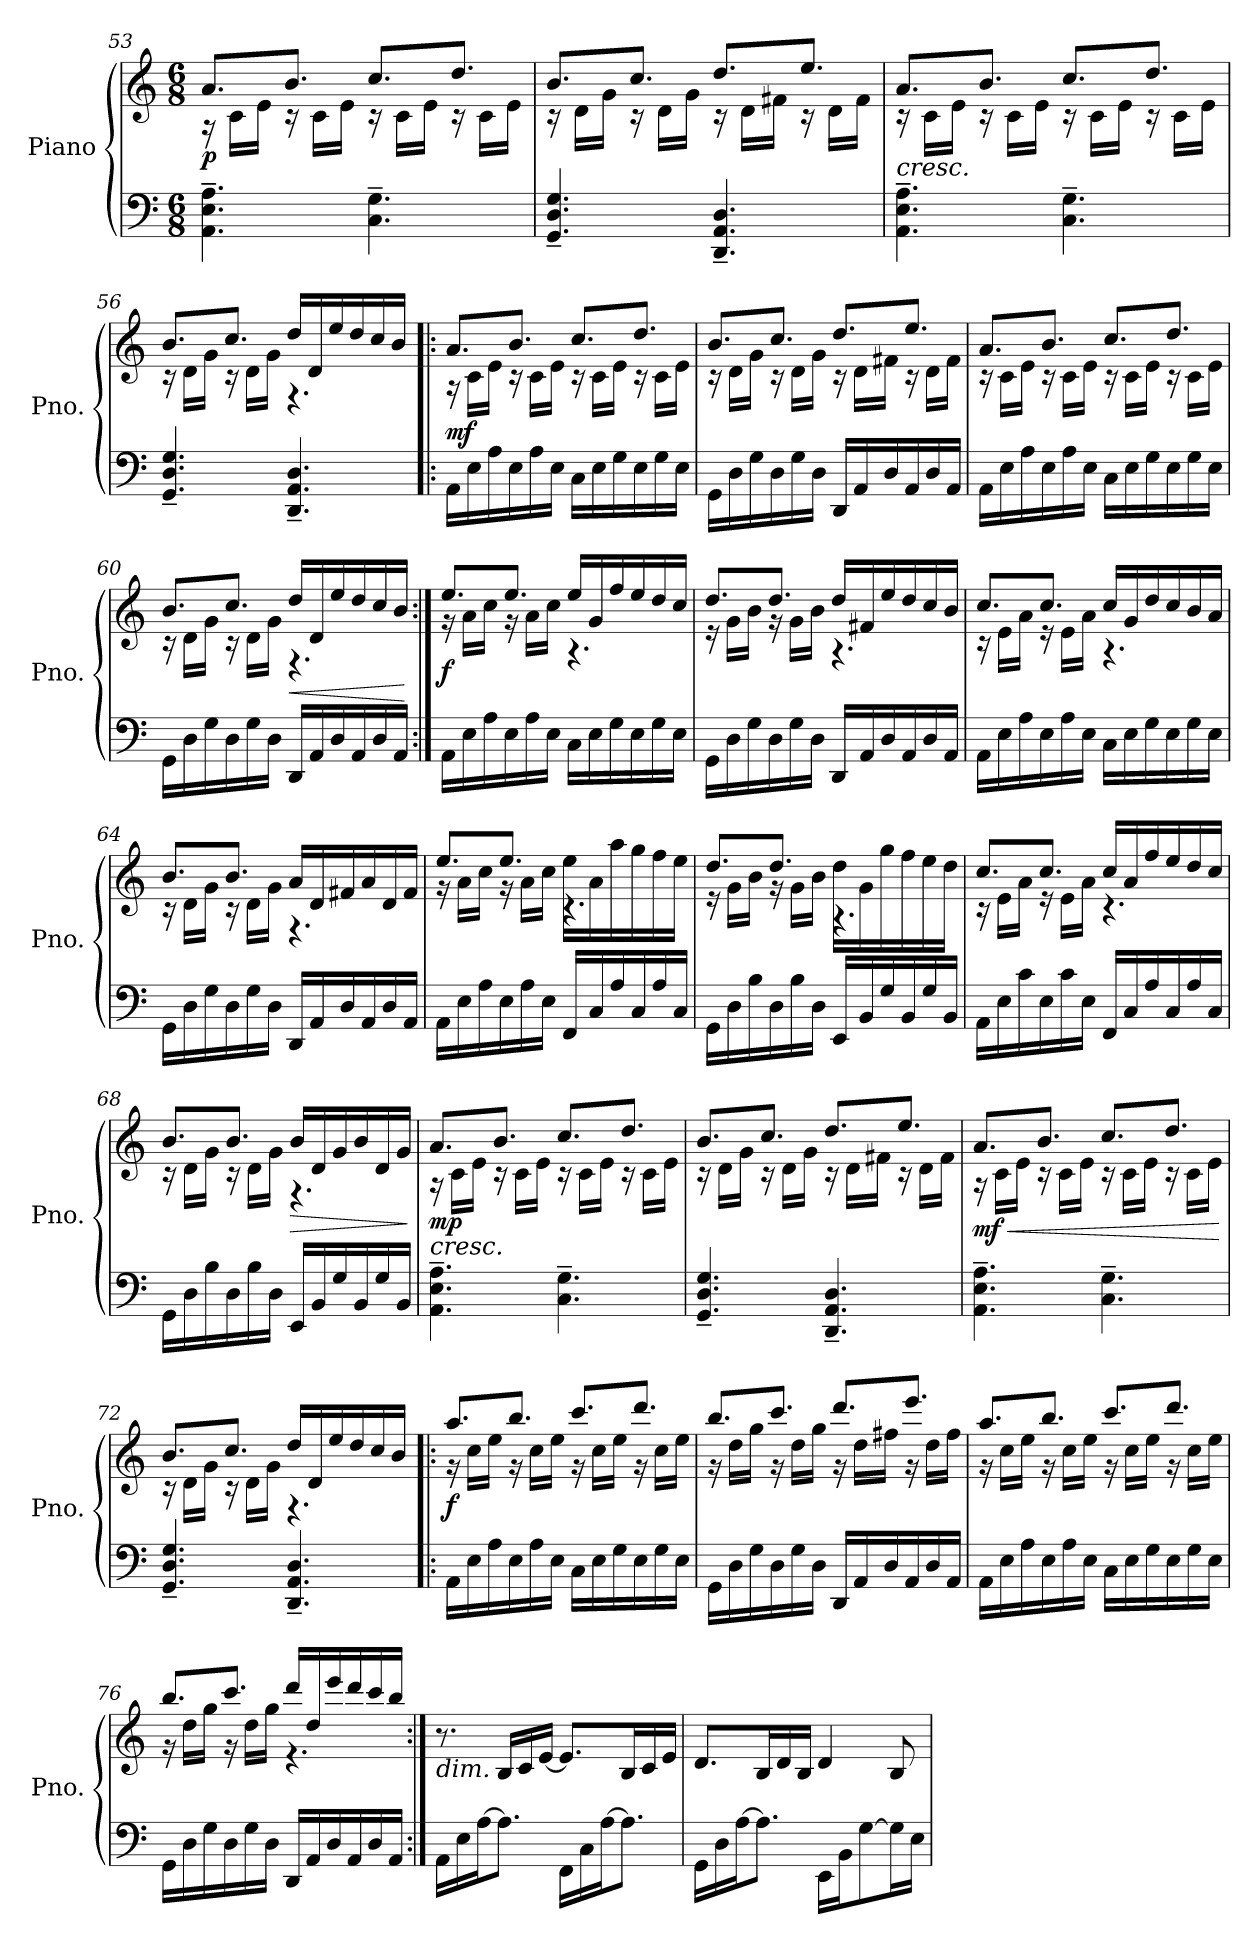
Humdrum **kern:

**kern	**kern	**dynam
*part1	*part1	*part1
*staff2	*staff1	*staff1/2
*I"Piano	*	*
*I'Pno.	*	*
*clefF4	*clefG2	*
*k[]	*k[]	*
*M6/8	*M6/8	*
=53	=53	=53
*	*^	*
!	!	!	!LO:DY:b
4.AA\~ 4.E\~ 4.A\~	8.a/L	16r	p
.	.	16c\LL	.
.	.	16e\JJ	.
.	8.b/J	16r	.
.	.	16c\LL	.
.	.	16e\JJ	.
4.C\~ 4.G\~	8.cc/L	16r	.
.	.	16c\LL	.
.	.	16e\JJ	.
.	8.dd/J	16r	.
.	.	16c\LL	.
.	.	16e\JJ	.
!!LO:LB:g=z	!!
=54	=54	=54	=54
4.GG/~ 4.D/~ 4.G/~	8.b/L	16r	.
.	.	16d\LL	.
.	.	16g\JJ	.
.	8.cc/J	16r	.
.	.	16d\LL	.
.	.	16g\JJ	.
4.DD/~ 4.AA/~ 4.D/~	8.dd/L	16r	.
.	.	16d\LL	.
.	.	16f#X\JJ	.
.	8.ee/J	16r	.
.	.	16d\LL	.
.	.	16f#\JJ	.
=55	=55	=55	=55
!	!LO:TX:b:i:t=cresc.	!	!
4.AA\~ 4.E\~ 4.A\~	8.a/L	16r	.
.	.	16c\LL	.
.	.	16e\JJ	.
.	8.b/J	16r	.
.	.	16c\LL	.
.	.	16e\JJ	.
4.C\~ 4.G\~	8.cc/L	16r	.
.	.	16c\LL	.
.	.	16e\JJ	.
.	8.dd/J	16r	.
.	.	16c\LL	.
.	.	16e\JJ	.
=56	=56	=56	=56
4.GG/~ 4.D/~ 4.G/~	8.b/L	16r	.
.	.	16d\LL	.
.	.	16g\JJ	.
.	8.cc/J	16r	.
.	.	16d\LL	.
.	.	16g\JJ	.
4.DD/~ 4.AA/~ 4.D/~	16dd/LL	4.r	.
.	16d/	.	.
.	16ee/	.	.
.	16dd/	.	.
.	16cc/	.	.
.	16b/JJ	.	.
!!LO:LB:g=z	!!
=57!|:	=57!|:	=57!|:	=57!|:
!	!	!	!LO:DY:b
16AA\LL	8.a/L	16r	mf
16E\	.	16c\LL	.
16A\	.	16e\JJ	.
16E\	8.b/J	16r	.
16A\	.	16c\LL	.
16E\JJ	.	16e\JJ	.
16C\LL	8.cc/L	16r	.
16E\	.	16c\LL	.
16G\	.	16e\JJ	.
16E\	8.dd/J	16r	.
16G\	.	16c\LL	.
16E\JJ	.	16e\JJ	.
=58	=58	=58	=58
16GG\LL	8.b/L	16r	.
16D\	.	16d\LL	.
16G\	.	16g\JJ	.
16D\	8.cc/J	16r	.
16G\	.	16d\LL	.
16D\JJ	.	16g\JJ	.
16DD/LL	8.dd/L	16r	.
16AA/	.	16d\LL	.
16D/	.	16f#X\JJ	.
16AA/	8.ee/J	16r	.
16D/	.	16d\LL	.
16AA/JJ	.	16f#\JJ	.
=59	=59	=59	=59
16AA\LL	8.a/L	16r	.
16E\	.	16c\LL	.
16A\	.	16e\JJ	.
16E\	8.b/J	16r	.
16A\	.	16c\LL	.
16E\JJ	.	16e\JJ	.
16C\LL	8.cc/L	16r	.
16E\	.	16c\LL	.
16G\	.	16e\JJ	.
16E\	8.dd/J	16r	.
16G\	.	16c\LL	.
16E\JJ	.	16e\JJ	.
!!LO:LB:g=z	!!
=60	=60	=60	=60
16GG\LL	8.b/L	16r	.
16D\	.	16d\LL	.
16G\	.	16g\JJ	.
16D\	8.cc/J	16r	.
16G\	.	16d\LL	.
16D\JJ	.	16g\JJ	.
!	!	!	!LO:HP:b
16DD/LL	16dd/LL	4.r	<
16AA/	16d/	.	.
16D/	16ee/	.	.
16AA/	16dd/	.	.
16D/	16cc/	.	.
16AA/JJ	16b/JJ	.	.
*	*v	*v	*
.	.	[
=61:|!	=61:|!	=61:|!
*	*^	*
!	!	!	!LO:DY:b
16AA\LL	8.ee/L	16r	f
16E\	.	16a\LL	.
16A\	.	16cc\JJ	.
16E\	8.ee/J	16r	.
16A\	.	16a\LL	.
16E\JJ	.	16cc\JJ	.
16C\LL	16ee/LL	4.r	.
16E\	16g/	.	.
16G\	16ff/	.	.
16E\	16ee/	.	.
16G\	16dd/	.	.
16E\JJ	16cc/JJ	.	.
=62	=62	=62	=62
16GG\LL	8.dd/L	16r	.
16D\	.	16g\LL	.
16G\	.	16b\JJ	.
16D\	8.dd/J	16r	.
16G\	.	16g\LL	.
16D\JJ	.	16b\JJ	.
16DD/LL	16dd/LL	4.r	.
16AA/	16f#X/	.	.
16D/	16ee/	.	.
16AA/	16dd/	.	.
16D/	16cc/	.	.
16AA/JJ	16b/JJ	.	.
=63	=63	=63	=63
16AA\LL	8.cc/L	16r	.
16E\	.	16e\LL	.
16A\	.	16a\JJ	.
16E\	8.cc/J	16r	.
16A\	.	16e\LL	.
16E\JJ	.	16a\JJ	.
16C\LL	16cc/LL	4.r	.
16E\	16g/	.	.
16G\	16dd/	.	.
16E\	16cc/	.	.
16G\	16b/	.	.
16E\JJ	16a/JJ	.	.
!!LO:LB:g=z	!!
=64	=64	=64	=64
16GG\LL	8.b/L	16r	.
16D\	.	16d\LL	.
16G\	.	16g\JJ	.
16D\	8.b/J	16r	.
16G\	.	16d\LL	.
16D\JJ	.	16g\JJ	.
16DD/LL	16a/LL	4.r	.
16AA/	16d/	.	.
16D/	16f#X/	.	.
16AA/	16a/	.	.
16D/	16d/	.	.
16AA/JJ	16f#/JJ	.	.
=65	=65	=65	=65
16AA\LL	8.ee/L	16r	.
16E\	.	16a\LL	.
16A\	.	16cc\JJ	.
16E\	8.ee/J	16r	.
16A\	.	16a\LL	.
16E\JJ	.	16cc\JJ	.
16FF/LL	16ee\LL	4.r	.
16C/	16a\	.	.
16A/	16aa\	.	.
16C/	16gg\	.	.
16A/	16ff\	.	.
16C/JJ	16ee\JJ	.	.
=66	=66	=66	=66
16GG\LL	8.dd/L	16r	.
16D\	.	16g\LL	.
16B\	.	16b\JJ	.
16D\	8.dd/J	16r	.
16B\	.	16g\LL	.
16D\JJ	.	16b\JJ	.
16EE/LL	16dd\LL	4.r	.
16BB/	16g\	.	.
16G/	16gg\	.	.
16BB/	16ff\	.	.
16G/	16ee\	.	.
16BB/JJ	16dd\JJ	.	.
=67	=67	=67	=67
16AA\LL	8.cc/L	16r	.
16E\	.	16e\LL	.
16c\	.	16a\JJ	.
16E\	8.cc/J	16r	.
16c\	.	16e\LL	.
16E\JJ	.	16a\JJ	.
16FF/LL	16cc/LL	4.r	.
16C/	16a/	.	.
16A/	16ff/	.	.
16C/	16ee/	.	.
16A/	16dd/	.	.
16C/JJ	16cc/JJ	.	.
!!LO:LB:g=z	!!
=68	=68	=68	=68
16GG\LL	8.b/L	16r	.
16D\	.	16d\LL	.
16B\	.	16g\JJ	.
16D\	8.b/J	16r	.
16B\	.	16d\LL	.
16D\JJ	.	16g\JJ	.
!	!	!	!LO:HP:b
16EE/LL	16b/LL	4.r	>
16BB/	16d/	.	.
16G/	16g/	.	.
16BB/	16b/	.	.
16G/	16d/	.	.
16BB/JJ	16g/JJ	.	.
*	*v	*v	*
.	.	]
=69	=69	=69
*	*^	*
!	!LO:TX:b:i:t=cresc.	!	!
!	!	!	!LO:DY:b
4.AA\~ 4.E\~ 4.A\~	8.a/L	16r	mp
.	.	16c\LL	.
.	.	16e\JJ	.
.	8.b/J	16r	.
.	.	16c\LL	.
.	.	16e\JJ	.
4.C\~ 4.G\~	8.cc/L	16r	.
.	.	16c\LL	.
.	.	16e\JJ	.
.	8.dd/J	16r	.
.	.	16c\LL	.
.	.	16e\JJ	.
=70	=70	=70	=70
4.GG/~ 4.D/~ 4.G/~	8.b/L	16r	.
.	.	16d\LL	.
.	.	16g\JJ	.
.	8.cc/J	16r	.
.	.	16d\LL	.
.	.	16g\JJ	.
4.DD/~ 4.AA/~ 4.D/~	8.dd/L	16r	.
.	.	16d\LL	.
.	.	16f#X\JJ	.
.	8.ee/J	16r	.
.	.	16d\LL	.
.	.	16f#\JJ	.
!!LO:PB:g=z	!!
=71	=71	=71	=71
!	!	!	!LO:HP:b
!	!	!	!LO:DY:n=1:b
4.AA\~ 4.E\~ 4.A\~	8.a/L	16r	< mf
.	.	16c\LL	.
.	.	16e\JJ	.
.	8.b/J	16r	.
.	.	16c\LL	.
.	.	16e\JJ	.
4.C\~ 4.G\~	8.cc/L	16r	.
.	.	16c\LL	.
.	.	16e\JJ	.
.	8.dd/J	16r	.
.	.	16c\LL	.
.	.	16e\JJ	.
*	*v	*v	*
.	.	[
=72	=72	=72
*	*^	*
4.GG/~ 4.D/~ 4.G/~	8.b/L	16r	.
.	.	16d\LL	.
.	.	16g\JJ	.
.	8.cc/J	16r	.
.	.	16d\LL	.
.	.	16g\JJ	.
4.DD/~ 4.AA/~ 4.D/~	16dd/LL	4.r	.
.	16d/	.	.
.	16ee/	.	.
.	16dd/	.	.
.	16cc/	.	.
.	16b/JJ	.	.
=73!|:	=73!|:	=73!|:	=73!|:
!	!	!	!LO:DY:b
16AA\LL	8.aa/L	16r	f
16E\	.	16cc\LL	.
16A\	.	16ee\JJ	.
16E\	8.bb/J	16r	.
16A\	.	16cc\LL	.
16E\JJ	.	16ee\JJ	.
16C\LL	8.ccc/L	16r	.
16E\	.	16cc\LL	.
16G\	.	16ee\JJ	.
16E\	8.ddd/J	16r	.
16G\	.	16cc\LL	.
16E\JJ	.	16ee\JJ	.
!!LO:LB:g=z	!!
=74	=74	=74	=74
16GG\LL	8.bb/L	16r	.
16D\	.	16dd\LL	.
16G\	.	16gg\JJ	.
16D\	8.ccc/J	16r	.
16G\	.	16dd\LL	.
16D\JJ	.	16gg\JJ	.
16DD/LL	8.ddd/L	16r	.
16AA/	.	16dd\LL	.
16D/	.	16ff#X\JJ	.
16AA/	8.eee/J	16r	.
16D/	.	16dd\LL	.
16AA/JJ	.	16ff#\JJ	.
=75	=75	=75	=75
16AA\LL	8.aa/L	16r	.
16E\	.	16cc\LL	.
16A\	.	16ee\JJ	.
16E\	8.bb/J	16r	.
16A\	.	16cc\LL	.
16E\JJ	.	16ee\JJ	.
16C\LL	8.ccc/L	16r	.
16E\	.	16cc\LL	.
16G\	.	16ee\JJ	.
16E\	8.ddd/J	16r	.
16G\	.	16cc\LL	.
16E\JJ	.	16ee\JJ	.
=76	=76	=76	=76
16GG\LL	8.bb/L	16r	.
16D\	.	16dd\LL	.
16G\	.	16gg\JJ	.
16D\	8.ccc/J	16r	.
16G\	.	16dd\LL	.
16D\JJ	.	16gg\JJ	.
16DD/LL	16ddd/LL	4.r	.
16AA/	16dd/	.	.
16D/	16eee/	.	.
16AA/	16ddd/	.	.
16D/	16ccc/	.	.
16AA/JJ	16bb/JJ	.	.
*	*v	*v	*
!!LO:LB:g=z
=77:|!	=77:|!	=77:|!
!	!LO:TX:b:i:t=dim.	!
16AA\LL	8.r	.
16E\	.	.
[16A\J	.	.
8.A\J]	16B/LL	.
.	16c/	.
.	[16e/JJ	.
16FF\LL	8.e/L]	.
16C\	.	.
[16A\J	.	.
8.A\J]	16B/L	.
.	16c/	.
.	16e/JJ	.
=78	=78	=78
16GG\LL	8.d/L	.
16D\	.	.
[16A\J	.	.
8.A\J]	16B/L	.
.	16d/	.
.	16B/JJ	.
16EE\LL	4d/	.
16BB\J	.	.
[8G\	.	.
16G\L]	8B/	.
16E\JJ	.	.
=	=	=
*-	*-	*-
